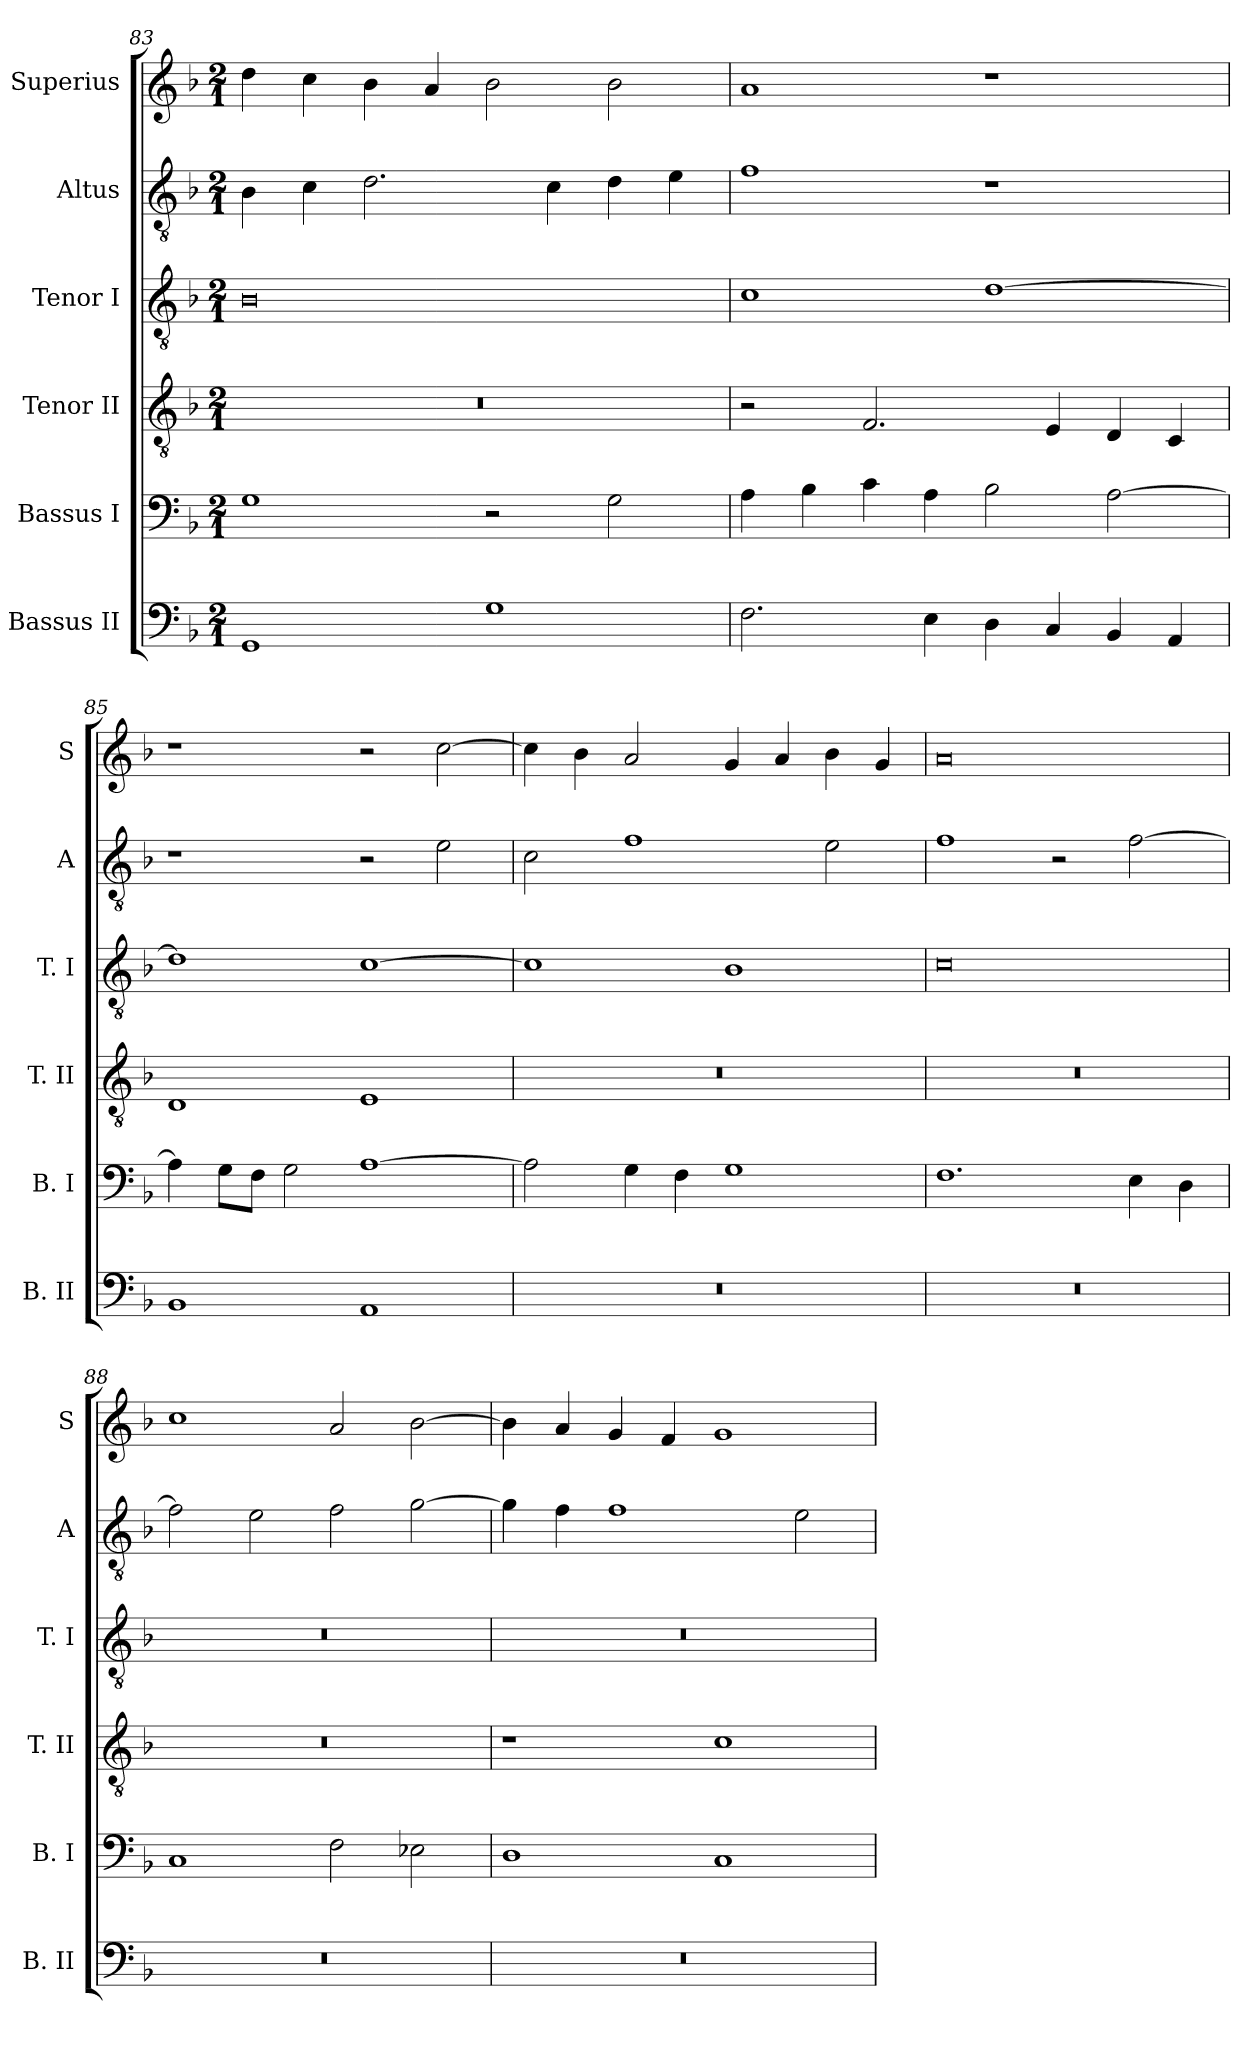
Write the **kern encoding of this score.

**kern	**kern	**kern	**kern	**kern	**kern
*part6	*part5	*part4	*part3	*part2	*part1
*staff6	*staff5	*staff4	*staff3	*staff2	*staff1
*I"Bassus II	*I"Bassus I	*I"Tenor II	*I"Tenor I	*I"Altus	*I"Superius
*I'B. II	*I'B. I	*I'T. II	*I'T. I	*I'A	*I'S
*clefF4	*clefF4	*clefGv2	*clefGv2	*clefGv2	*clefG2
*k[b-]	*k[b-]	*k[b-]	*k[b-]	*k[b-]	*k[b-]
*F:	*F:	*F:	*F:	*F:	*F:
*M2/1	*M2/1	*M2/1	*M2/1	*M2/1	*M2/1
=83	=83	=83	=83	=83	=83
1GG	1G	0r	0B-	4B-	4dd
.	.	.	.	4c	4cc
.	.	.	.	2.d	4b-
.	.	.	.	.	4a
1G	2r	.	.	.	2b-
.	.	.	.	4c	.
.	2G	.	.	4d	2b-
.	.	.	.	4e	.
=84	=84	=84	=84	=84	=84
2.F	4A	2r	1c	1f	1a
.	4B-	.	.	.	.
.	4c	2.F	.	.	.
4E	4A	.	.	.	.
4D	2B-	.	[1d	1r	1r
4C	.	4E	.	.	.
4BB-	[2A	4D	.	.	.
4AA	.	4C	.	.	.
=85	=85	=85	=85	=85	=85
1BB-	4A]	1D	1d]	1r	1r
.	8GL	.	.	.	.
.	8FJ	.	.	.	.
.	2G	.	.	.	.
1AA	[1A	1E	[1c	2r	2r
.	.	.	.	2e	[2cc
=86	=86	=86	=86	=86	=86
0r	2A]	0r	1c]	2c	4cc]
.	.	.	.	.	4b-
.	4G	.	.	1f	2a
.	4F	.	.	.	.
.	1G	.	1B-	.	4g
.	.	.	.	.	4a
.	.	.	.	2e	4b-
.	.	.	.	.	4g
=87	=87	=87	=87	=87	=87
0r	1.F	0r	0c	1f	0a
.	.	.	.	2r	.
.	4E	.	.	[2f	.
.	4D	.	.	.	.
=88	=88	=88	=88	=88	=88
0r	1C	0r	0r	2f]	1cc
.	.	.	.	2e	.
.	2F	.	.	2f	2a
.	2E-X	.	.	[2g	[2b-
=89	=89	=89	=89	=89	=89
0r	1D	1r	0r	4g]	4b-]
.	.	.	.	4f	4a
.	.	.	.	1f	4g
.	.	.	.	.	4f
.	1C	1c	.	.	1g
.	.	.	.	2e	.
=	=	=	=	=	=
*-	*-	*-	*-	*-	*-
